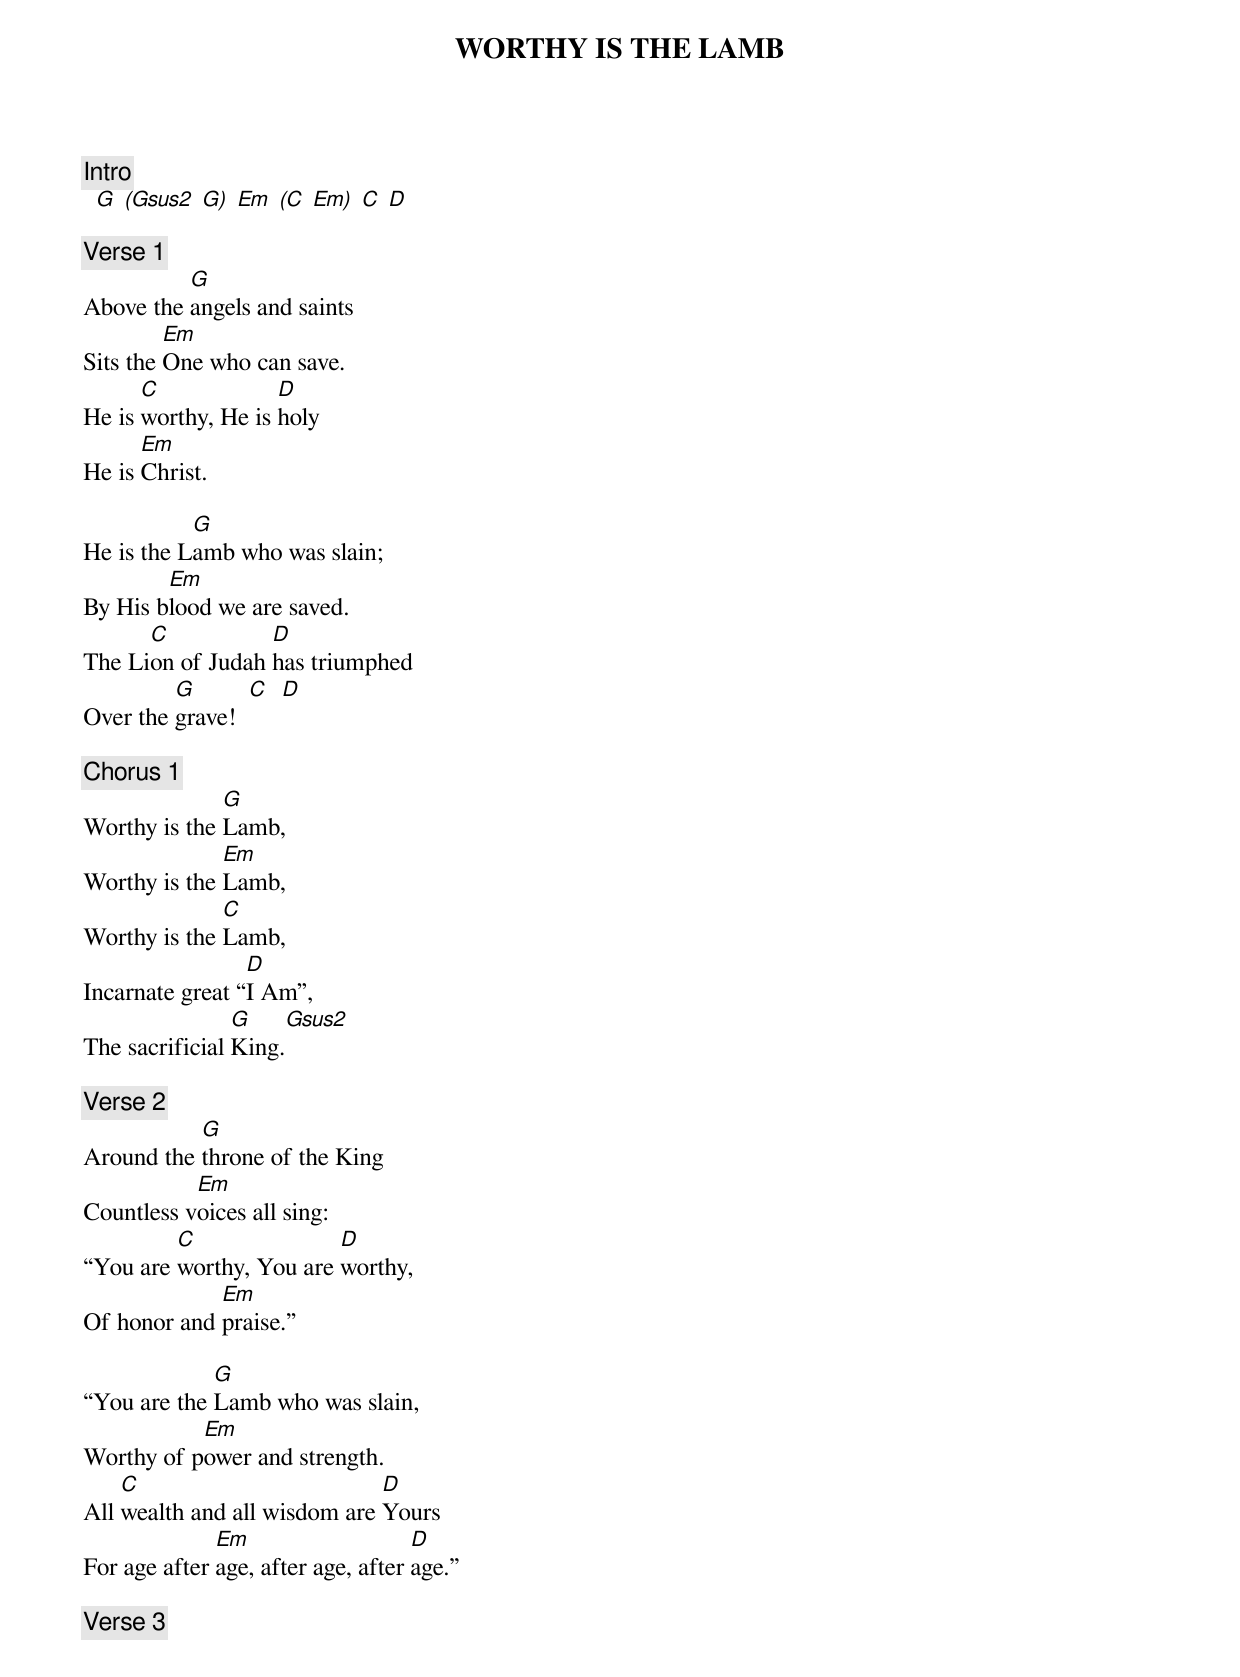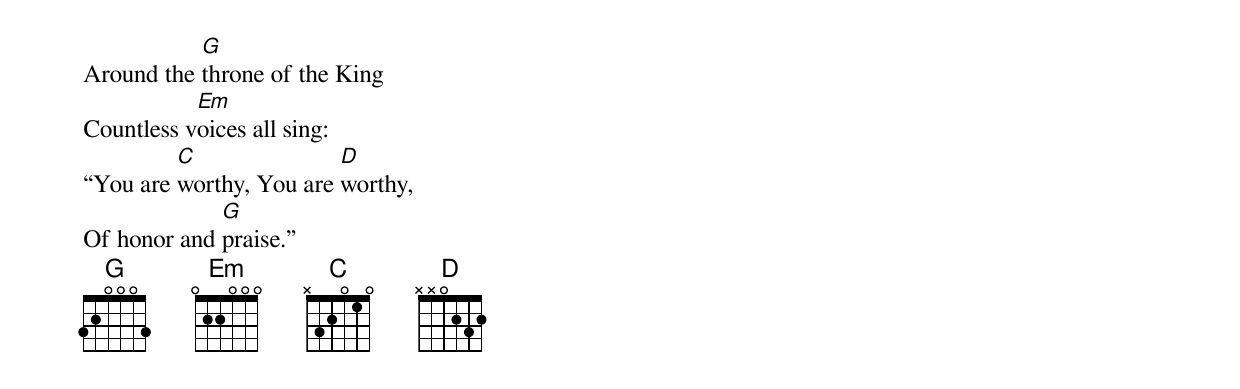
{title:WORTHY IS THE LAMB}
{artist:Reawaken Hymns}
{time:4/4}
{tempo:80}
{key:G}

{comment:Intro}
  [G] [(Gsus2] [G)] [Em] [(C] [Em)] [C] [D]

{comment:Verse 1}
Above the [G]angels and saints
Sits the [Em]One who can save.
He is [C]worthy, He is [D]holy
He is [Em]Christ.

He is the L[G]amb who was slain;
By His b[Em]lood we are saved.
The Li[C]on of Judah [D]has triumphed
Over the [G]grave!  [C]  [D]

{comment:Chorus 1}
Worthy is the [G]Lamb,
Worthy is the [Em]Lamb,
Worthy is the [C]Lamb,
Incarnate great “[D]I Am”,
The sacrificial [G]King.[Gsus2]

{comment:Verse 2}
Around the [G]throne of the King
Countless v[Em]oices all sing:
“You are [C]worthy, You are [D]worthy,
Of honor and [Em]praise.”

“You are the [G]Lamb who was slain,
Worthy of p[Em]ower and strength.
All [C]wealth and all wisdom are [D]Yours
For age after [Em]age, after age, after [D]age.”

{comment:Verse 3}
Around the [G]throne of the King
Countless v[Em]oices all sing:
“You are [C]worthy, You are [D]worthy,
Of honor and [G]praise.”
